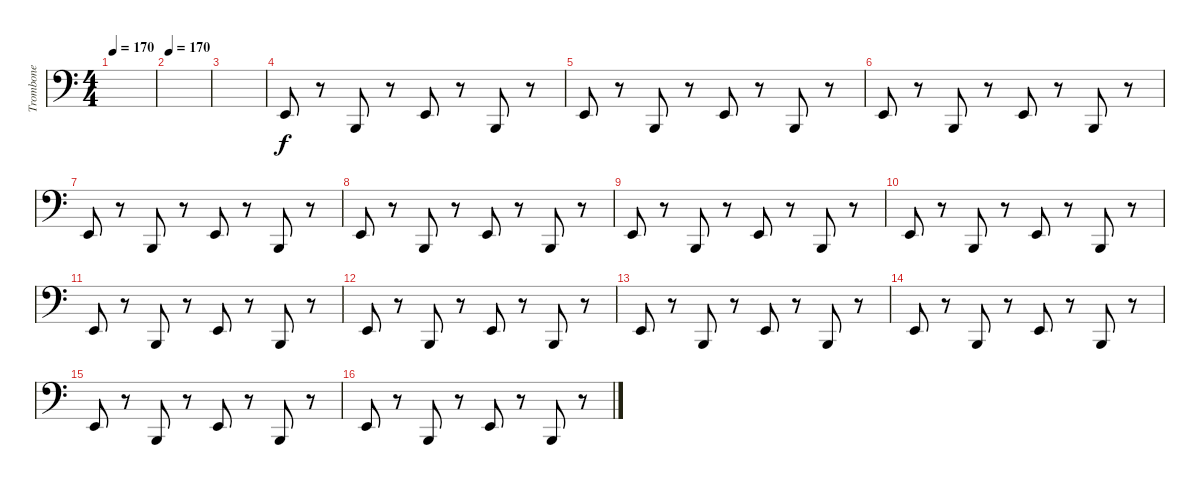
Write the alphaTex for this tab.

\track ("Trombone" "Trombone") {instrument trombone}
\staff {score}
\tuning (G2 D2 A1 E1) {hide}
\ts (4 4)
\tempo 170
\clef f4
\ks c
|
\tempo 170
|
|
7.3.8 r.8 2.3.8 r.8 7.3.8 r.8 2.3.8 r.8 |
7.3.8 r.8 2.3.8 r.8 7.3.8 r.8 2.3.8 r.8 |
7.3.8 r.8 2.3.8 r.8 7.3.8 r.8 2.3.8 r.8 |
7.3.8 r.8 2.3.8 r.8 7.3.8 r.8 2.3.8 r.8 |
7.3.8 r.8 2.3.8 r.8 7.3.8 r.8 2.3.8 r.8 |
7.3.8 r.8 2.3.8 r.8 7.3.8 r.8 2.3.8 r.8 |
7.3.8 r.8 2.3.8 r.8 7.3.8 r.8 2.3.8 r.8 |
7.3.8 r.8 2.3.8 r.8 7.3.8 r.8 2.3.8 r.8 |
7.3.8 r.8 2.3.8 r.8 7.3.8 r.8 2.3.8 r.8 |
7.3.8 r.8 2.3.8 r.8 7.3.8 r.8 2.3.8 r.8 |
7.3.8 r.8 2.3.8 r.8 7.3.8 r.8 2.3.8 r.8 |
7.3.8 r.8 2.3.8 r.8 7.3.8 r.8 2.3.8 r.8 |
7.3.8 r.8 2.3.8 r.8 7.3.8 r.8 2.3.8 r.8
